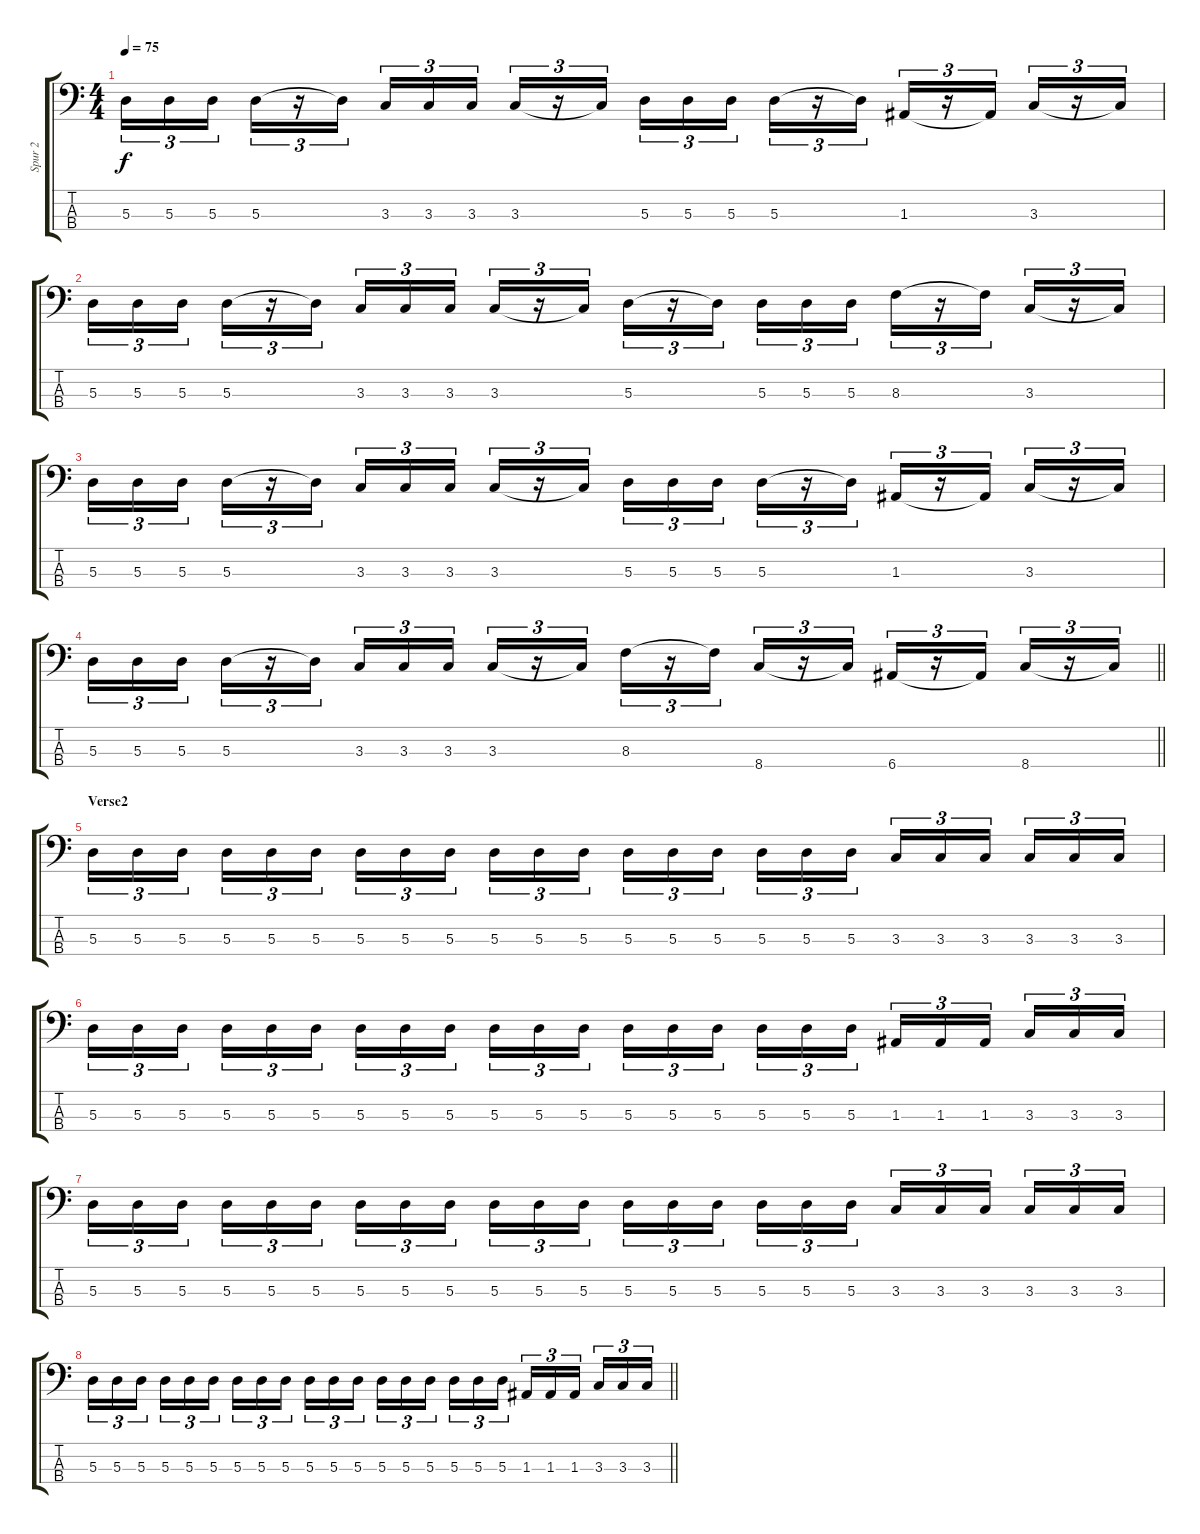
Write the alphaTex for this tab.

\track ("Spur 2" "Spur 2") {instrument electricbassfinger}
\staff {score tabs}
\tuning (G2 D2 A1 E1) {hide}
\ts (4 4)
\tempo 75
\clef f4
\ks c
5.3.16{tu (3 2) dy f} 5.3.16{tu (3 2)} 5.3.16{tu (3 2)} 5.3.16{tu (3 2)} r.16{tu (3 2)} 5.3{t}.16{tu (3 2)} 3.3.16{tu (3 2)} 3.3.16{tu (3 2)} 3.3.16{tu (3 2)} 3.3.16{tu (3 2)} r.16{tu (3 2)} 3.3{t}.16{tu (3 2)} 5.3.16{tu (3 2)} 5.3.16{tu (3 2)} 5.3.16{tu (3 2)} 5.3.16{tu (3 2)} r.16{tu (3 2)} 5.3{t}.16{tu (3 2)} 1.3.16{tu (3 2)} r.16{tu (3 2)} 1.3{t}.16{tu (3 2)} 3.3.16{tu (3 2)} r.16{tu (3 2)} 3.3{t}.16{tu (3 2)} |
5.3.16{tu (3 2)} 5.3.16{tu (3 2)} 5.3.16{tu (3 2)} 5.3.16{tu (3 2)} r.16{tu (3 2)} 5.3{t}.16{tu (3 2)} 3.3.16{tu (3 2)} 3.3.16{tu (3 2)} 3.3.16{tu (3 2)} 3.3.16{tu (3 2)} r.16{tu (3 2)} 3.3{t}.16{tu (3 2)} 5.3.16{tu (3 2)} r.16{tu (3 2)} 5.3{t}.16{tu (3 2)} 5.3.16{tu (3 2)} 5.3.16{tu (3 2)} 5.3.16{tu (3 2)} 8.3.16{tu (3 2)} r.16{tu (3 2)} 8.3{t}.16{tu (3 2)} 3.3.16{tu (3 2)} r.16{tu (3 2)} 3.3{t}.16{tu (3 2)} |
5.3.16{tu (3 2)} 5.3.16{tu (3 2)} 5.3.16{tu (3 2)} 5.3.16{tu (3 2)} r.16{tu (3 2)} 5.3{t}.16{tu (3 2)} 3.3.16{tu (3 2)} 3.3.16{tu (3 2)} 3.3.16{tu (3 2)} 3.3.16{tu (3 2)} r.16{tu (3 2)} 3.3{t}.16{tu (3 2)} 5.3.16{tu (3 2)} 5.3.16{tu (3 2)} 5.3.16{tu (3 2)} 5.3.16{tu (3 2)} r.16{tu (3 2)} 5.3{t}.16{tu (3 2)} 1.3.16{tu (3 2)} r.16{tu (3 2)} 1.3{t}.16{tu (3 2)} 3.3.16{tu (3 2)} r.16{tu (3 2)} 3.3{t}.16{tu (3 2)} |
\barLineRight lightlight
5.3.16{tu (3 2)} 5.3.16{tu (3 2)} 5.3.16{tu (3 2)} 5.3.16{tu (3 2)} r.16{tu (3 2)} 5.3{t}.16{tu (3 2)} 3.3.16{tu (3 2)} 3.3.16{tu (3 2)} 3.3.16{tu (3 2)} 3.3.16{tu (3 2)} r.16{tu (3 2)} 3.3{t}.16{tu (3 2)} 8.3.16{tu (3 2)} r.16{tu (3 2)} 8.3{t}.16{tu (3 2)} 8.4.16{tu (3 2)} r.16{tu (3 2)} 8.4{t}.16{tu (3 2)} 6.4.16{tu (3 2)} r.16{tu (3 2)} 6.4{t}.16{tu (3 2)} 8.4.16{tu (3 2)} r.16{tu (3 2)} 8.4{t}.16{tu (3 2)} |
\section ("" "Verse2")
5.3.16{tu (3 2)} 5.3.16{tu (3 2)} 5.3.16{tu (3 2)} 5.3.16{tu (3 2)} 5.3.16{tu (3 2)} 5.3.16{tu (3 2)} 5.3.16{tu (3 2)} 5.3.16{tu (3 2)} 5.3.16{tu (3 2)} 5.3.16{tu (3 2)} 5.3.16{tu (3 2)} 5.3.16{tu (3 2)} 5.3.16{tu (3 2)} 5.3.16{tu (3 2)} 5.3.16{tu (3 2)} 5.3.16{tu (3 2)} 5.3.16{tu (3 2)} 5.3.16{tu (3 2)} 3.3.16{tu (3 2)} 3.3.16{tu (3 2)} 3.3.16{tu (3 2)} 3.3.16{tu (3 2)} 3.3.16{tu (3 2)} 3.3.16{tu (3 2)} |
5.3.16{tu (3 2)} 5.3.16{tu (3 2)} 5.3.16{tu (3 2)} 5.3.16{tu (3 2)} 5.3.16{tu (3 2)} 5.3.16{tu (3 2)} 5.3.16{tu (3 2)} 5.3.16{tu (3 2)} 5.3.16{tu (3 2)} 5.3.16{tu (3 2)} 5.3.16{tu (3 2)} 5.3.16{tu (3 2)} 5.3.16{tu (3 2)} 5.3.16{tu (3 2)} 5.3.16{tu (3 2)} 5.3.16{tu (3 2)} 5.3.16{tu (3 2)} 5.3.16{tu (3 2)} 1.3.16{tu (3 2)} 1.3.16{tu (3 2)} 1.3.16{tu (3 2)} 3.3.16{tu (3 2)} 3.3.16{tu (3 2)} 3.3.16{tu (3 2)} |
5.3.16{tu (3 2)} 5.3.16{tu (3 2)} 5.3.16{tu (3 2)} 5.3.16{tu (3 2)} 5.3.16{tu (3 2)} 5.3.16{tu (3 2)} 5.3.16{tu (3 2)} 5.3.16{tu (3 2)} 5.3.16{tu (3 2)} 5.3.16{tu (3 2)} 5.3.16{tu (3 2)} 5.3.16{tu (3 2)} 5.3.16{tu (3 2)} 5.3.16{tu (3 2)} 5.3.16{tu (3 2)} 5.3.16{tu (3 2)} 5.3.16{tu (3 2)} 5.3.16{tu (3 2)} 3.3.16{tu (3 2)} 3.3.16{tu (3 2)} 3.3.16{tu (3 2)} 3.3.16{tu (3 2)} 3.3.16{tu (3 2)} 3.3.16{tu (3 2)} |
\barLineRight lightlight
5.3.16{tu (3 2)} 5.3.16{tu (3 2)} 5.3.16{tu (3 2)} 5.3.16{tu (3 2)} 5.3.16{tu (3 2)} 5.3.16{tu (3 2)} 5.3.16{tu (3 2)} 5.3.16{tu (3 2)} 5.3.16{tu (3 2)} 5.3.16{tu (3 2)} 5.3.16{tu (3 2)} 5.3.16{tu (3 2)} 5.3.16{tu (3 2)} 5.3.16{tu (3 2)} 5.3.16{tu (3 2)} 5.3.16{tu (3 2)} 5.3.16{tu (3 2)} 5.3.16{tu (3 2)} 1.3.16{tu (3 2)} 1.3.16{tu (3 2)} 1.3.16{tu (3 2)} 3.3.16{tu (3 2)} 3.3.16{tu (3 2)} 3.3.16{tu (3 2)}
